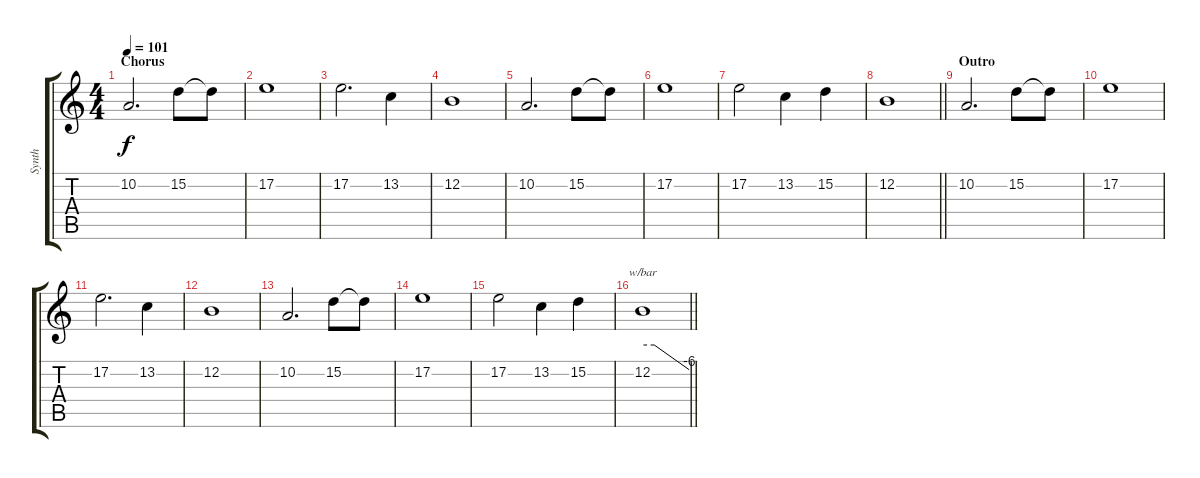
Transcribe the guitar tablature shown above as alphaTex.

\track ("Synth" "Synth") {instrument harmonica}
\staff {score tabs}
\tuning (E4 B3 G3 D3 A2 D2) {hide}
\ts (4 4)
\section ("" "Chorus")
\tempo 101
\clef g2
\ks c
10.2.2{d dy f} 15.2.8 15.2{t}.8 |
17.2.1 |
17.2.2{d} 13.2.4 |
12.2.1 |
10.2.2{d} 15.2.8 15.2{t}.8 |
17.2.1 |
17.2.2 13.2.4 15.2.4 |
\barLineRight lightlight
12.2.1 |
\section ("" "Outro")
10.2.2{d} 15.2.8 15.2{t}.8 |
17.2.1 |
17.2.2{d} 13.2.4 |
12.2.1 |
10.2.2{d} 15.2.8 15.2{t}.8 |
17.2.1 |
17.2.2 13.2.4 15.2.4 |
\barLineRight lightlight
12.2.1{tbe (custom default 0 0 15 0 60 -24)}
